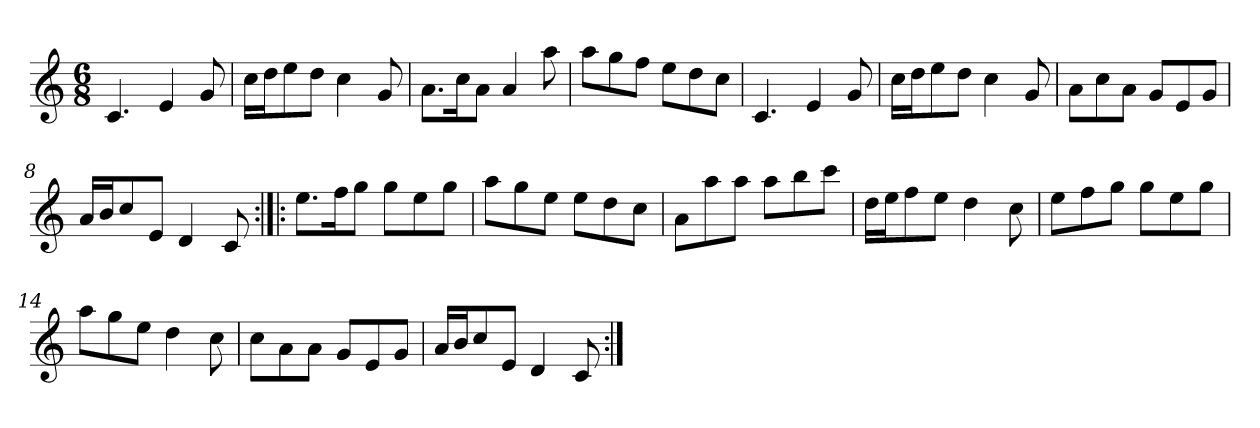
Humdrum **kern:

**kern
*part1
*staff1
*clefG2
*k[]
*M6/8
*MM150
=1
4.c/
4e/
8g/
=2
16cc\LL
16dd\J
8ee\
8dd\J
4cc\
8g/
=3
8.a\L
16cc\K
8a\J
4a/
8aa\
=4
8aa\L
8gg\
8ff\J
8ee\L
8dd\
8cc\J
!!LO:LB:g=z
=5
4.c/
4e/
8g/
=6
16cc\LL
16dd\J
8ee\
8dd\J
4cc\
8g/
=7
8a\L
8cc\
8a\J
8g/L
8e/
8g/J
=8
16a/LL
16b/J
8cc/
8e/J
4d/
8c/
!!LO:LB:g=z
=9:|!|:
8.ee\L
16ff\K
8gg\J
8gg\L
8ee\
8gg\J
=10
8aa\L
8gg\
8ee\J
8ee\L
8dd\
8cc\J
=11
8a\L
8aa\
8aa\J
8aa\L
8bb\
8ccc\J
=12
16dd\LL
16ee\J
8ff\
8ee\J
4dd\
8cc\
!!LO:LB:g=z
=13
8ee\L
8ff\
8gg\J
8gg\L
8ee\
8gg\J
=14
8aa\L
8gg\
8ee\J
4dd\
8cc\
=15
8cc\L
8a\
8a\J
8g/L
8e/
8g/J
=16
16a/LL
16b/J
8cc/
8e/J
4d/
8c/
=:|!
*-
